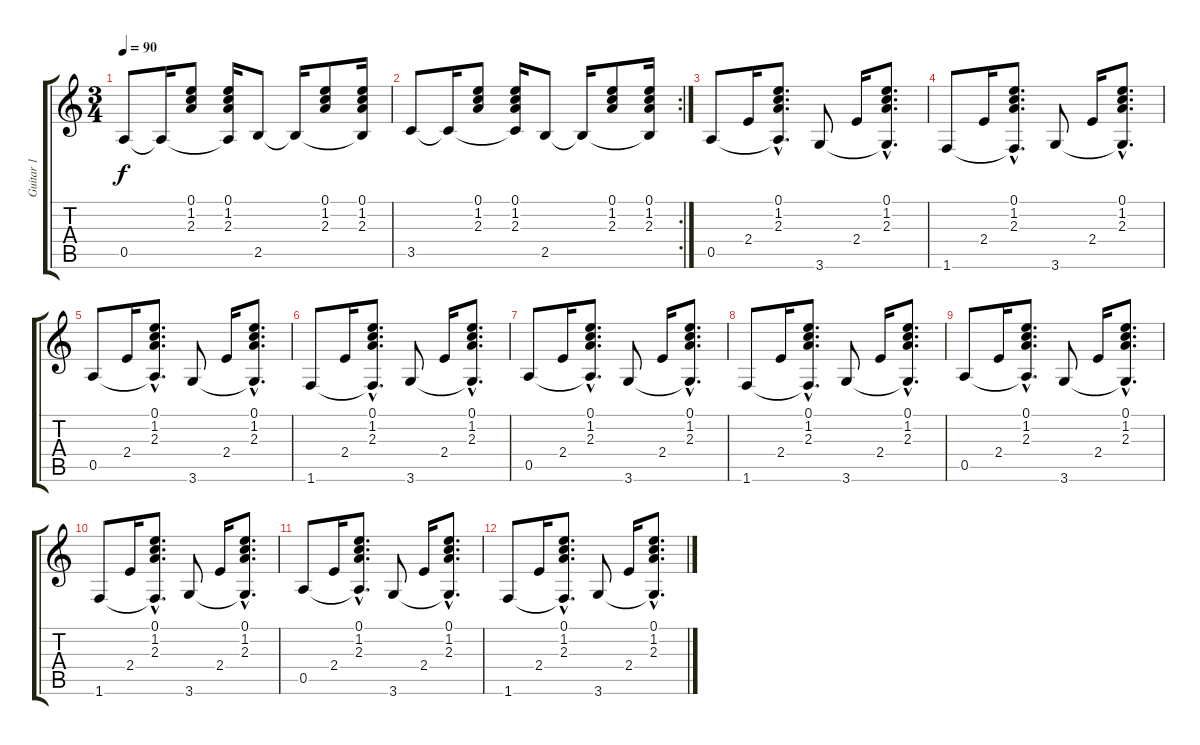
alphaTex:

\track ("Guitar 1" "Guitar 1") {instrument acousticguitarsteel}
\staff {score tabs}
\tuning (E4 B3 G3 D3 A2 E2) {hide}
\ts (3 4)
\tempo 90
\clef g2
\ks c
0.5.8{dy f} 0.5{t}.16 (0.1 1.2 2.3).8 (0.1 1.2 2.3 0.5{t}).16 2.5.8 2.5{t}.16 (0.1 1.2 2.3).8 (0.1 1.2 2.3 2.5{t}).16 |
\rc 2
3.5.8 3.5{t}.16 (0.1 1.2 2.3).8 (0.1 1.2 2.3 3.5{t}).16 2.5.8 2.5{t}.16 (0.1 1.2 2.3).8 (0.1 1.2 2.3 2.5{t}).16 |
0.5.8 2.4.16 (0.1{hac} 1.2{hac} 2.3{hac} 0.5{hac t}).8{d} 3.6.8 2.4.16 (0.1{hac} 1.2{hac} 2.3{hac} 3.6{hac t}).8{d} |
1.6.8 2.4.16 (0.1{hac} 1.2{hac} 2.3{hac} 1.6{hac t}).8{d} 3.6.8 2.4.16 (0.1{hac} 1.2{hac} 2.3{hac} 3.6{hac t}).8{d} |
0.5.8 2.4.16 (0.1{hac} 1.2{hac} 2.3{hac} 0.5{hac t}).8{d} 3.6.8 2.4.16 (0.1{hac} 1.2{hac} 2.3{hac} 3.6{hac t}).8{d} |
1.6.8 2.4.16 (0.1{hac} 1.2{hac} 2.3{hac} 1.6{hac t}).8{d} 3.6.8 2.4.16 (0.1{hac} 1.2{hac} 2.3{hac} 3.6{hac t}).8{d} |
0.5.8 2.4.16 (0.1{hac} 1.2{hac} 2.3{hac} 0.5{hac t}).8{d} 3.6.8 2.4.16 (0.1{hac} 1.2{hac} 2.3{hac} 3.6{hac t}).8{d} |
1.6.8 2.4.16 (0.1{hac} 1.2{hac} 2.3{hac} 1.6{hac t}).8{d} 3.6.8 2.4.16 (0.1{hac} 1.2{hac} 2.3{hac} 3.6{hac t}).8{d} |
0.5.8 2.4.16 (0.1{hac} 1.2{hac} 2.3{hac} 0.5{hac t}).8{d} 3.6.8 2.4.16 (0.1{hac} 1.2{hac} 2.3{hac} 3.6{hac t}).8{d} |
1.6.8 2.4.16 (0.1{hac} 1.2{hac} 2.3{hac} 1.6{hac t}).8{d} 3.6.8 2.4.16 (0.1{hac} 1.2{hac} 2.3{hac} 3.6{hac t}).8{d} |
0.5.8 2.4.16 (0.1{hac} 1.2{hac} 2.3{hac} 0.5{hac t}).8{d} 3.6.8 2.4.16 (0.1{hac} 1.2{hac} 2.3{hac} 3.6{hac t}).8{d} |
1.6.8 2.4.16 (0.1{hac} 1.2{hac} 2.3{hac} 1.6{hac t}).8{d} 3.6.8 2.4.16 (0.1{hac} 1.2{hac} 2.3{hac} 3.6{hac t}).8{d}
